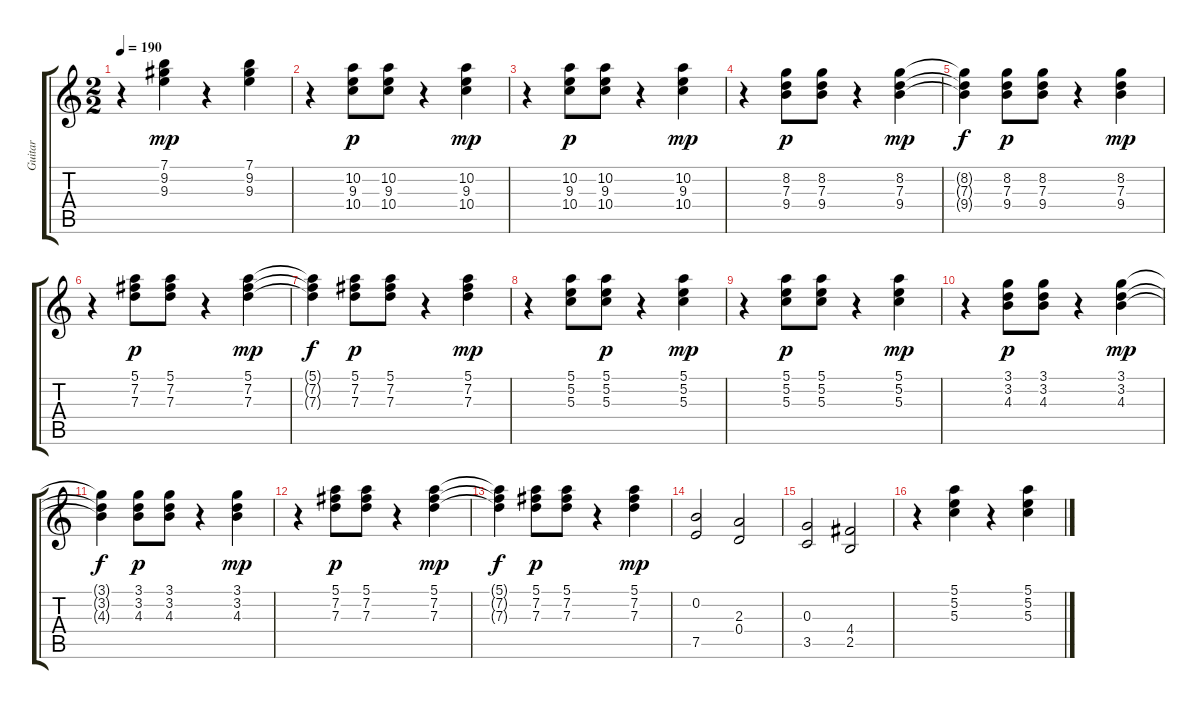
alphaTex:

\track ("Guitar" "Guitar") {instrument electricguitarclean}
\staff {score tabs}
\tuning (E4 B3 G3 D3 A2 E2) {hide}
\ts (2 2)
\tempo 190
\clef g2
\ks c
r.4{dy mp} (7.1 9.2 9.3).4 r.4 (7.1 9.2 9.3).4 |
r.4 (10.2 9.3 10.4).8{dy p} (10.2 9.3 10.4).8 r.4 (10.2 9.3 10.4).4{dy mp} |
r.4 (10.2 9.3 10.4).8{dy p} (10.2 9.3 10.4).8 r.4 (10.2 9.3 10.4).4{dy mp} |
r.4 (8.2 7.3 9.4).8{dy p} (8.2 7.3 9.4).8 r.4 (8.2 7.3 9.4).4{dy mp} |
(8.2{t} 7.3{t} 9.4{t}).4{dy f} (8.2 7.3 9.4).8{dy p} (8.2 7.3 9.4).8 r.4 (8.2 7.3 9.4).4{dy mp} |
r.4 (5.1 7.2 7.3).8{dy p} (5.1 7.2 7.3).8 r.4 (5.1 7.2 7.3).4{dy mp} |
(5.1{t} 7.2{t} 7.3{t}).4{dy f} (5.1 7.2 7.3).8{dy p} (5.1 7.2 7.3).8 r.4 (5.1 7.2 7.3).4{dy mp} |
r.4 (5.1 5.2 5.3).8 (5.1 5.2 5.3).8{dy p} r.4 (5.1 5.2 5.3).4{dy mp} |
r.4 (5.1 5.2 5.3).8{dy p} (5.1 5.2 5.3).8 r.4 (5.1 5.2 5.3).4{dy mp} |
r.4 (3.1 3.2 4.3).8{dy p} (3.1 3.2 4.3).8 r.4 (3.1 3.2 4.3).4{dy mp} |
(3.1{t} 3.2{t} 4.3{t}).4{dy f} (3.1 3.2 4.3).8{dy p} (3.1 3.2 4.3).8 r.4 (3.1 3.2 4.3).4{dy mp} |
r.4 (5.1 7.2 7.3).8{dy p} (5.1 7.2 7.3).8 r.4 (5.1 7.2 7.3).4{dy mp} |
(5.1{t} 7.2{t} 7.3{t}).4{dy f} (5.1 7.2 7.3).8{dy p} (5.1 7.2 7.3).8 r.4 (5.1 7.2 7.3).4{dy mp} |
(0.2 7.5).2 (2.3 0.4).2 |
(0.3 3.5).2 (4.4 2.5).2 |
r.4 (5.1 5.2 5.3).4 r.4 (5.1 5.2 5.3).4
